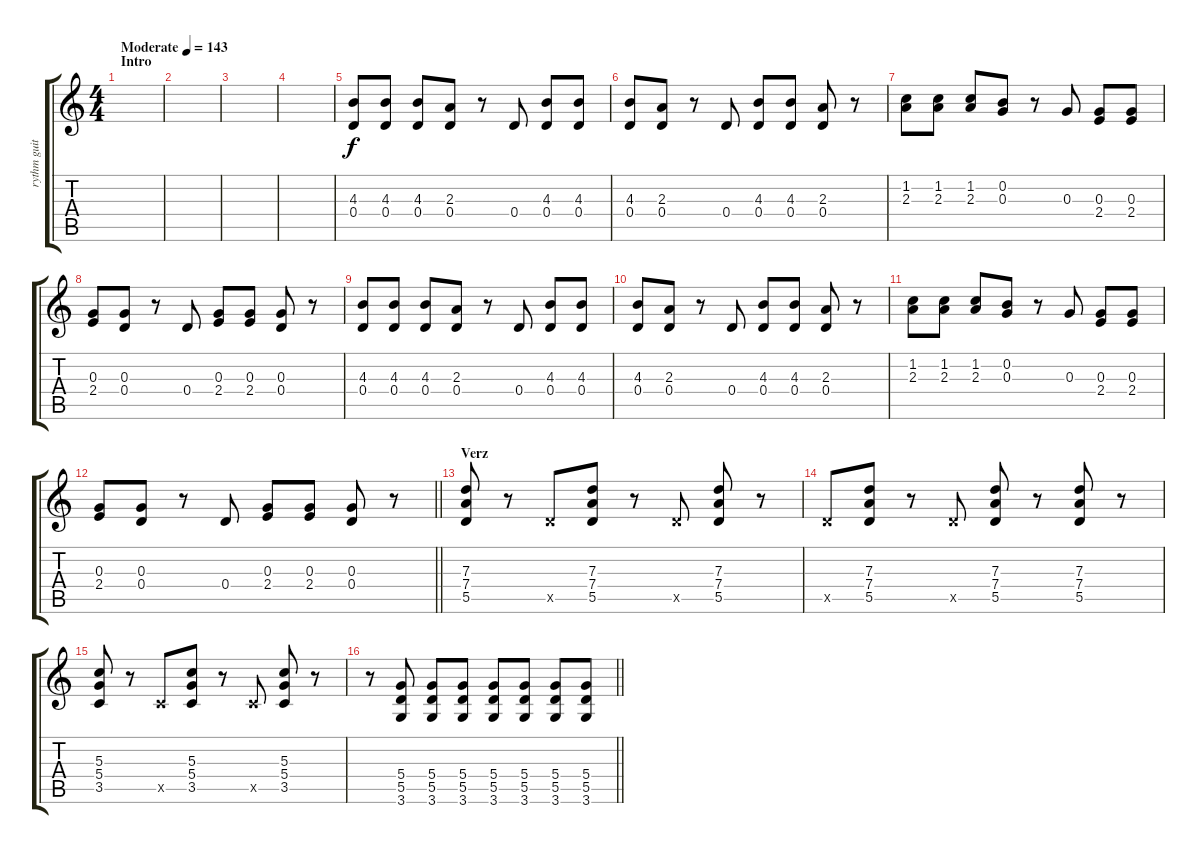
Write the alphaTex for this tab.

\track ("rythm guitar" "rythm guit") {instrument overdrivenguitar}
\staff {score tabs}
\tuning (E4 B3 G3 D3 A2 E2) {hide}
\ts (4 4)
\section ("" "Intro")
\tempo (143 "Moderate")
\clef g2
\ks c
|
|
|
|
(4.3 0.4).8 (4.3 0.4).8 (4.3 0.4).8 (2.3 0.4).8 r.8 0.4.8 (4.3 0.4).8 (4.3 0.4).8 |
(4.3 0.4).8 (2.3 0.4).8 r.8 0.4.8 (4.3 0.4).8 (4.3 0.4).8 (2.3 0.4).8 r.8 |
(1.2 2.3).8 (1.2 2.3).8 (1.2 2.3).8 (0.2 0.3).8 r.8 0.3.8 (0.3 2.4).8 (0.3 2.4).8 |
(0.3 2.4).8 (0.3 0.4).8 r.8 0.4.8 (0.3 2.4).8 (0.3 2.4).8 (0.3 0.4).8 r.8 |
(4.3 0.4).8 (4.3 0.4).8 (4.3 0.4).8 (2.3 0.4).8 r.8 0.4.8 (4.3 0.4).8 (4.3 0.4).8 |
(4.3 0.4).8 (2.3 0.4).8 r.8 0.4.8 (4.3 0.4).8 (4.3 0.4).8 (2.3 0.4).8 r.8 |
(1.2 2.3).8 (1.2 2.3).8 (1.2 2.3).8 (0.2 0.3).8 r.8 0.3.8 (0.3 2.4).8 (0.3 2.4).8 |
\barLineRight lightlight
(0.3 2.4).8 (0.3 0.4).8 r.8 0.4.8 (0.3 2.4).8 (0.3 2.4).8 (0.3 0.4).8 r.8 |
\section ("" "Verz")
(7.3 7.4 5.5).8 r.8 5.5{x}.8 (7.3 7.4 5.5).8 r.8 5.5{x}.8 (7.3 7.4 5.5).8 r.8 |
5.5{x}.8 (7.3 7.4 5.5).8 r.8 5.5{x}.8 (7.3 7.4 5.5).8 r.8 (7.3 7.4 5.5).8 r.8 |
(5.3 5.4 3.5).8 r.8 3.5{x}.8 (5.3 5.4 3.5).8 r.8 3.5{x}.8 (5.3 5.4 3.5).8 r.8 |
\barLineRight lightlight
r.8 (5.4 5.5 3.6).8 (5.4 5.5 3.6).8 (5.4 5.5 3.6).8 (5.4 5.5 3.6).8 (5.4 5.5 3.6).8 (5.4 5.5 3.6).8 (5.4 5.5 3.6).8
